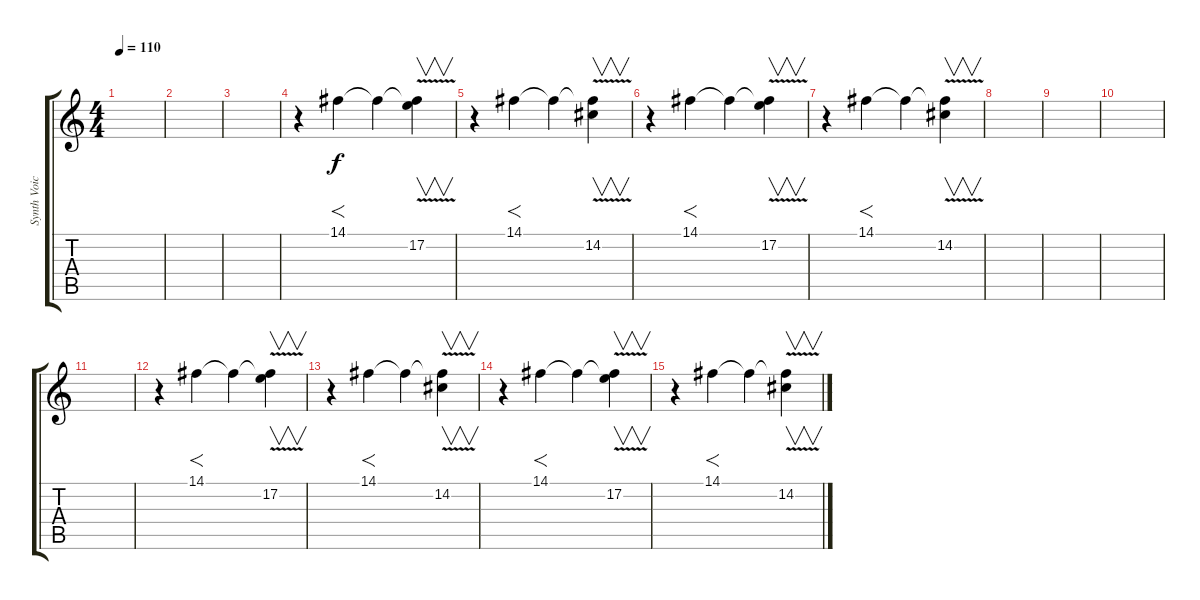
\track ("Synth Voice" "Synth Voic") {instrument choiraahs}
\staff {score tabs}
\tuning (E4 B3 G3 D3 A2 E2) {hide}
\ts (4 4)
\tempo 110
\clef g2
\ks c
|
|
|
r.4 14.1.4{f} 14.1{t}.4 (14.1{t} 17.2{v}).4{v} |
r.4 14.1.4{f} 14.1{t}.4 (14.1{t} 14.2{v}).4{v} |
r.4 14.1.4{f} 14.1{t}.4 (14.1{t} 17.2{v}).4{v} |
r.4 14.1.4{f} 14.1{t}.4 (14.1{t} 14.2{v}).4{v} |
|
|
|
|
r.4 14.1.4{f} 14.1{t}.4 (14.1{t} 17.2{v}).4{v} |
r.4 14.1.4{f} 14.1{t}.4 (14.1{t} 14.2{v}).4{v} |
r.4 14.1.4{f} 14.1{t}.4 (14.1{t} 17.2{v}).4{v} |
r.4 14.1.4{f} 14.1{t}.4 (14.1{t} 14.2{v}).4{v}
